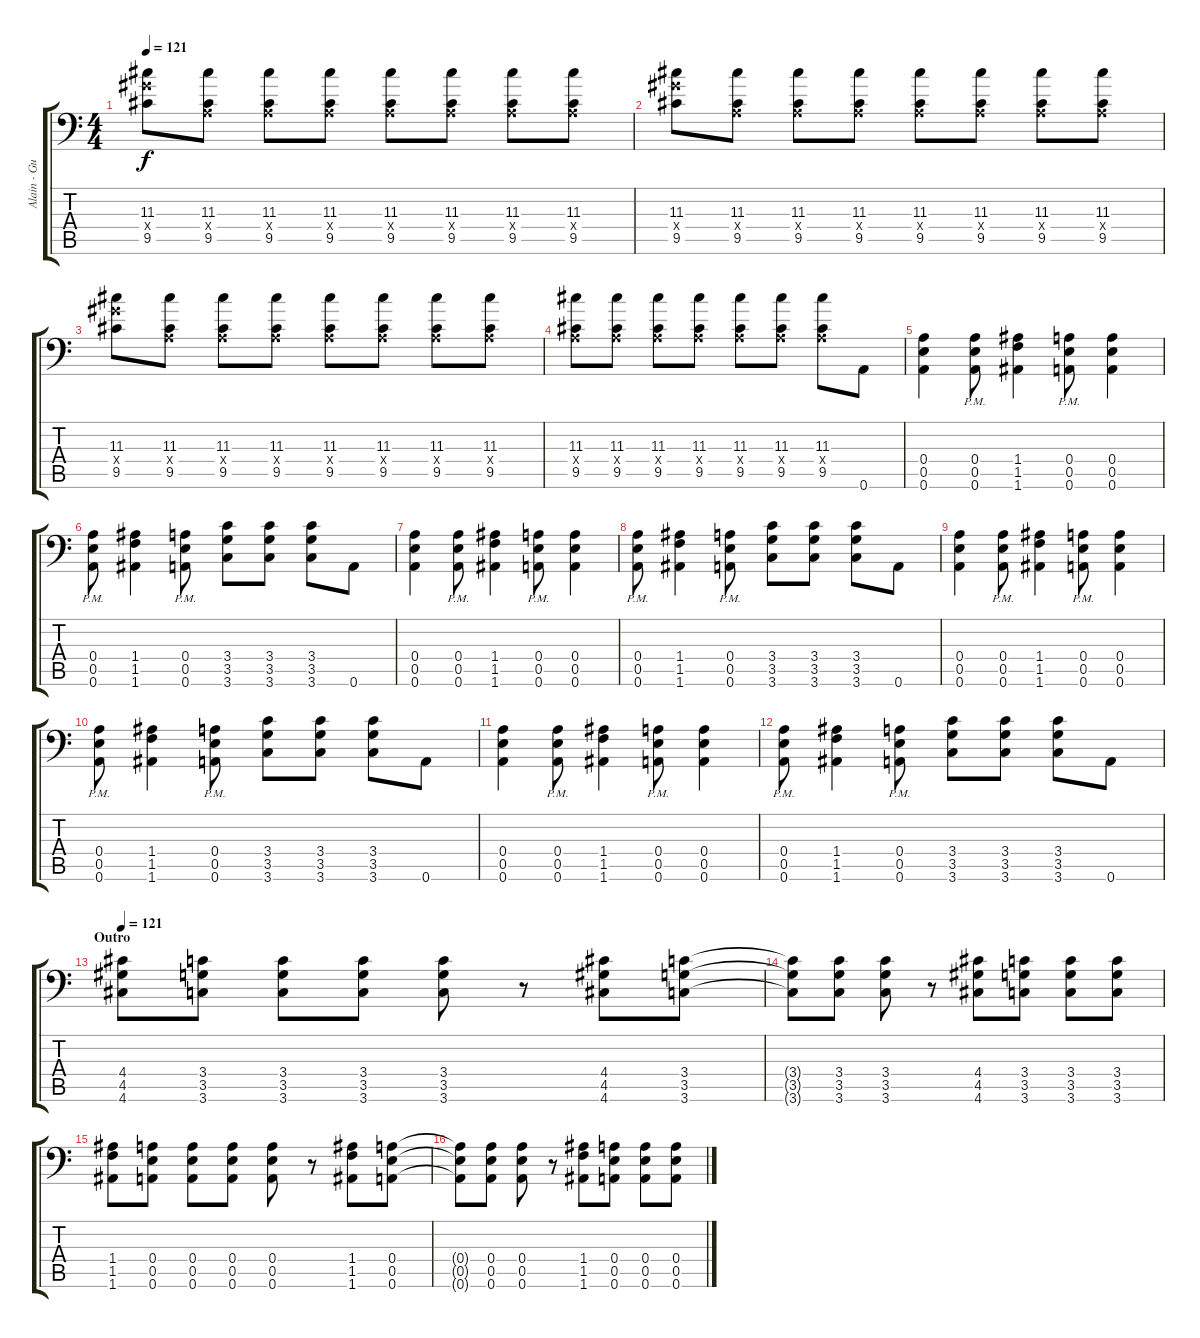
\track ("Alain - Guitare" "Alain - Gu") {instrument distortionguitar}
\staff {score tabs}
\tuning (B3 Gb3 D3 A2 E2 A1) {hide}
\ts (4 4)
\section ("" "")
\tempo 121
\clef f4
\ks c
(11.3 11.4{x} 9.5).8{dy f} (11.3 0.4{x} 9.5).8 (11.3 0.4{x} 9.5).8 (11.3 0.4{x} 9.5).8 (11.3 0.4{x} 9.5).8 (11.3 0.4{x} 9.5).8 (11.3 0.4{x} 9.5).8 (11.3 0.4{x} 9.5).8 |
(11.3 11.4{x} 9.5).8 (11.3 0.4{x} 9.5).8 (11.3 0.4{x} 9.5).8 (11.3 0.4{x} 9.5).8 (11.3 0.4{x} 9.5).8 (11.3 0.4{x} 9.5).8 (11.3 0.4{x} 9.5).8 (11.3 0.4{x} 9.5).8 |
(11.3 11.4{x} 9.5).8 (11.3 0.4{x} 9.5).8 (11.3 0.4{x} 9.5).8 (11.3 0.4{x} 9.5).8 (11.3 0.4{x} 9.5).8 (11.3 0.4{x} 9.5).8 (11.3 0.4{x} 9.5).8 (11.3 0.4{x} 9.5).8 |
(11.3 0.4{x} 9.5).8 (11.3 0.4{x} 9.5).8 (11.3 0.4{x} 9.5).8 (11.3 0.4{x} 9.5).8 (11.3 0.4{x} 9.5).8 (11.3 0.4{x} 9.5).8 (11.3 0.4{x} 9.5).8 0.6.8 |
(0.4 0.5 0.6).4 (0.4{pm} 0.5{pm} 0.6{pm}).8 (1.4 1.5 1.6).4 (0.4{pm} 0.5{pm} 0.6{pm}).8 (0.4 0.5 0.6).4 |
(0.4{pm} 0.5{pm} 0.6{pm}).8 (1.4 1.5 1.6).4 (0.4{pm} 0.5{pm} 0.6{pm}).8 (3.4 3.5 3.6).8 (3.4 3.5 3.6).8 (3.4 3.5 3.6).8 0.6.8 |
(0.4 0.5 0.6).4 (0.4{pm} 0.5{pm} 0.6{pm}).8 (1.4 1.5 1.6).4 (0.4{pm} 0.5{pm} 0.6{pm}).8 (0.4 0.5 0.6).4 |
(0.4{pm} 0.5{pm} 0.6{pm}).8 (1.4 1.5 1.6).4 (0.4{pm} 0.5{pm} 0.6{pm}).8 (3.4 3.5 3.6).8 (3.4 3.5 3.6).8 (3.4 3.5 3.6).8 0.6.8 |
\section ("" "")
(0.4 0.5 0.6).4 (0.4{pm} 0.5{pm} 0.6{pm}).8 (1.4 1.5 1.6).4 (0.4{pm} 0.5{pm} 0.6{pm}).8 (0.4 0.5 0.6).4 |
(0.4{pm} 0.5{pm} 0.6{pm}).8 (1.4 1.5 1.6).4 (0.4{pm} 0.5{pm} 0.6{pm}).8 (3.4 3.5 3.6).8 (3.4 3.5 3.6).8 (3.4 3.5 3.6).8 0.6.8 |
(0.4 0.5 0.6).4 (0.4{pm} 0.5{pm} 0.6{pm}).8 (1.4 1.5 1.6).4 (0.4{pm} 0.5{pm} 0.6{pm}).8 (0.4 0.5 0.6).4 |
(0.4{pm} 0.5{pm} 0.6{pm}).8 (1.4 1.5 1.6).4 (0.4{pm} 0.5{pm} 0.6{pm}).8 (3.4 3.5 3.6).8 (3.4 3.5 3.6).8 (3.4 3.5 3.6).8 0.6.8 |
\section ("" "Outro")
\tempo 121
(4.4 4.5 4.6).8{volume 12 balance 14 instrument distortionguitar} (3.4 3.5 3.6).8 (3.4 3.5 3.6).8 (3.4 3.5 3.6).8 (3.4 3.5 3.6).8 r.8 (4.4 4.5 4.6).8 (3.4 3.5 3.6).8 |
(3.4{t} 3.5{t} 3.6{t}).8 (3.4 3.5 3.6).8 (3.4 3.5 3.6).8 r.8 (4.4 4.5 4.6).8 (3.4 3.5 3.6).8 (3.4 3.5 3.6).8 (3.4 3.5 3.6).8 |
(1.4 1.5 1.6).8 (0.4 0.5 0.6).8 (0.4 0.5 0.6).8 (0.4 0.5 0.6).8 (0.4 0.5 0.6).8 r.8 (1.4 1.5 1.6).8 (0.4 0.5 0.6).8 |
(0.4{t} 0.5{t} 0.6{t}).8 (0.4 0.5 0.6).8 (0.4 0.5 0.6).8 r.8 (1.4 1.5 1.6).8 (0.4 0.5 0.6).8 (0.4 0.5 0.6).8 (0.4 0.5 0.6).8
